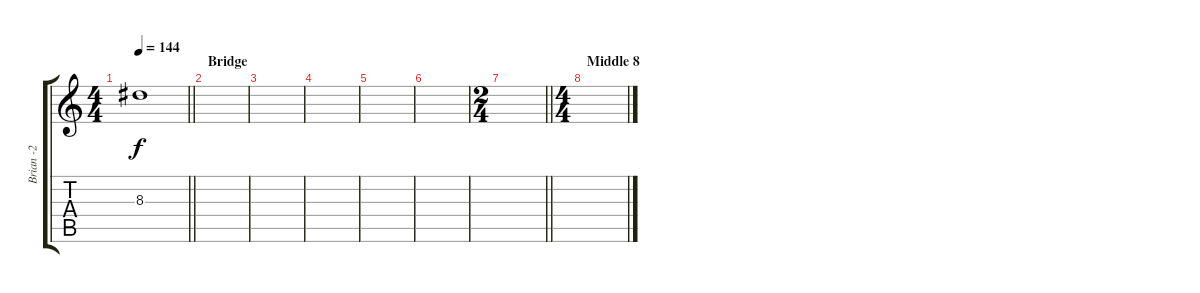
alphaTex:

\track ("Brian -2" "Brian -2") {instrument overdrivenguitar}
\staff {score tabs}
\tuning (E4 B3 G3 D3 A2 E2) {hide}
\ts (4 4)
\tempo 144
\clef g2
\barLineRight lightlight
\ks c
8.3{t}.1{dy f} |
\section ("" "Bridge")
|
|
|
|
|
\ts (2 4)
\barLineRight lightlight
|
\ts (4 4)
\section ("" "Middle 8")
